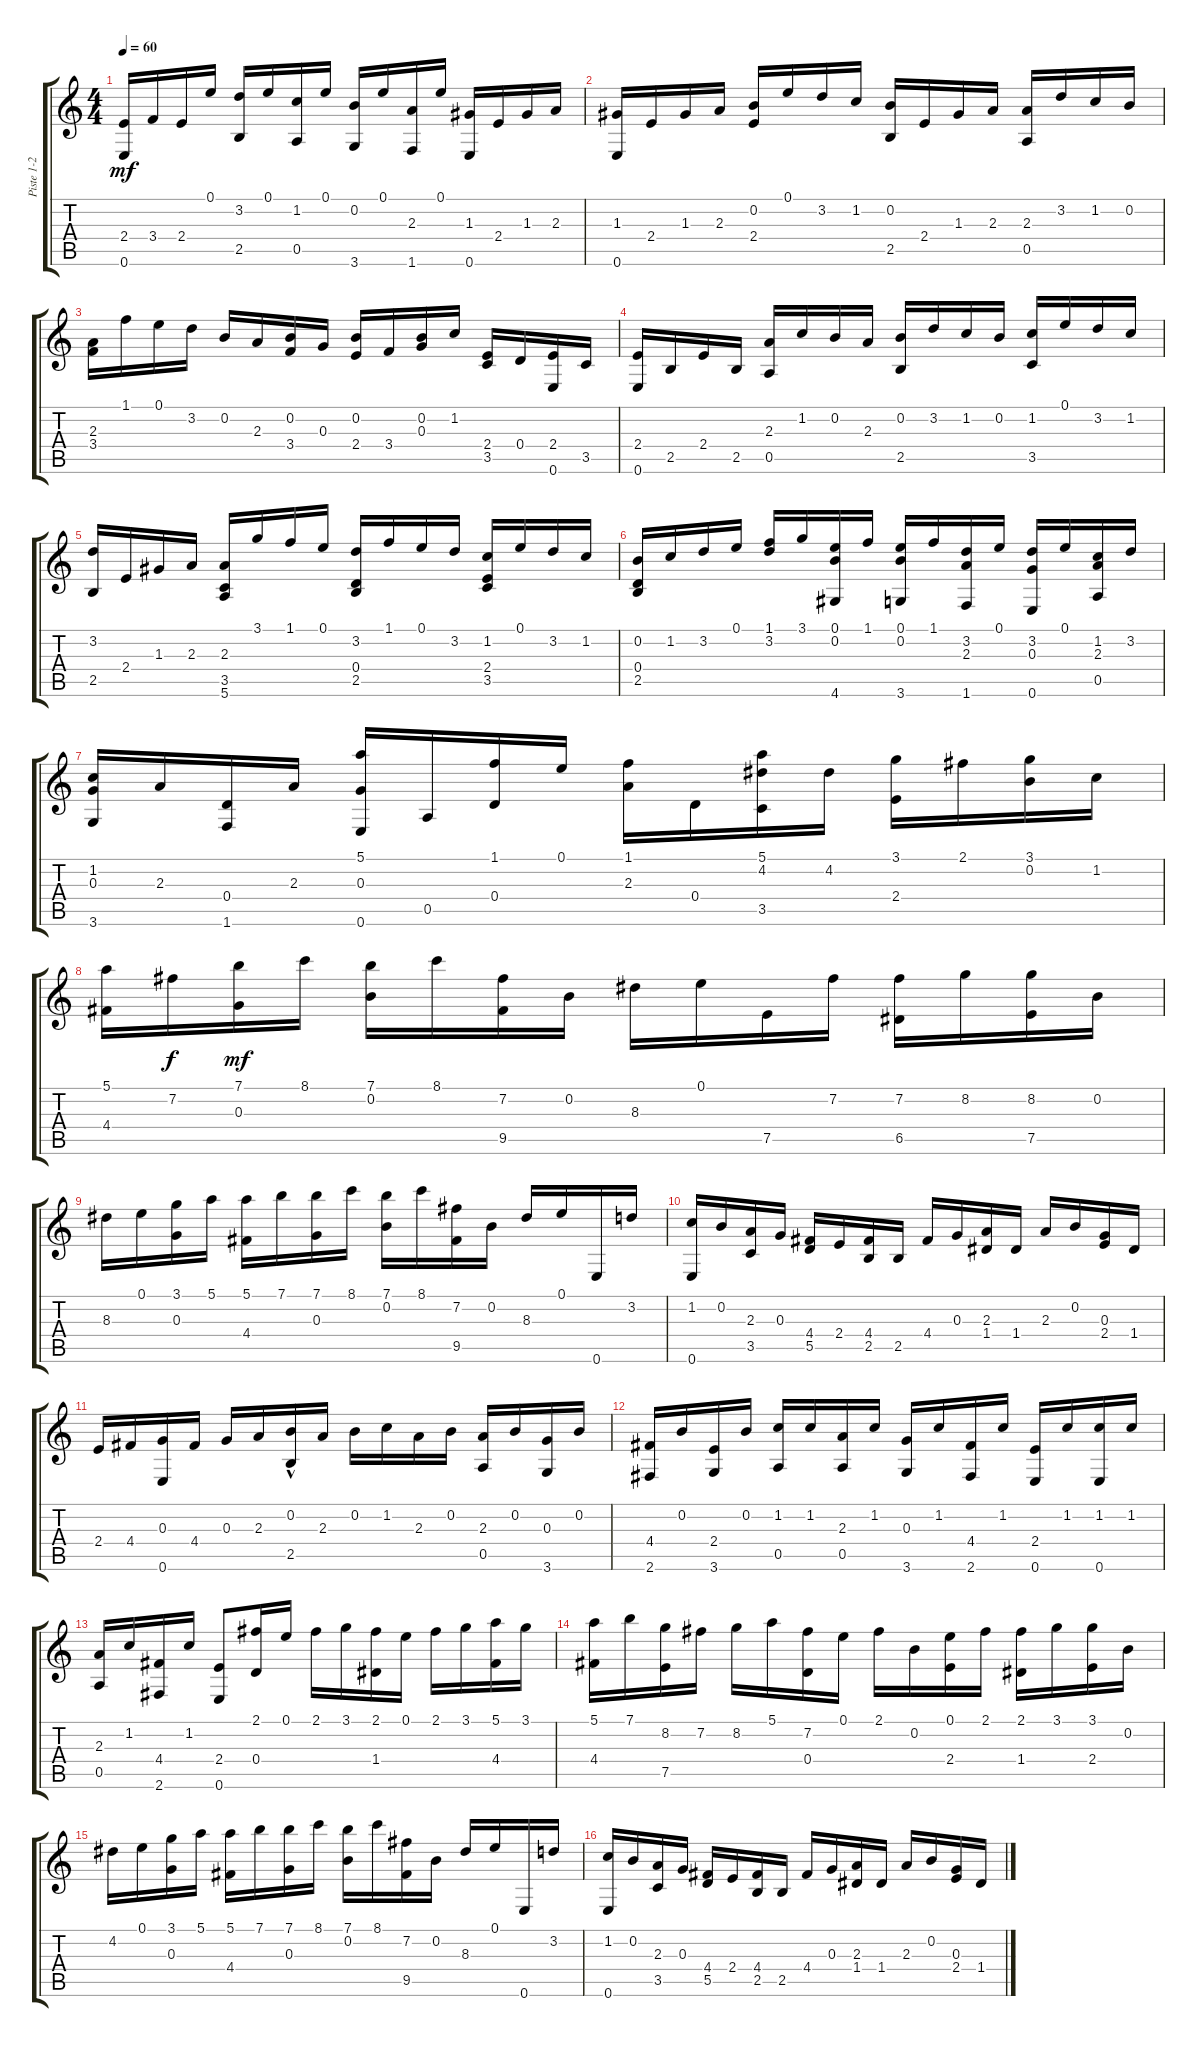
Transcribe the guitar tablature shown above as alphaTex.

\track ("Piste 1-2" "Piste 1-2") {instrument acousticguitarnylon}
\staff {score tabs}
\tuning (E4 B3 G3 D3 A2 E2) {hide}
\ts (4 4)
\tempo 60
\clef g2
\ks c
(2.4 0.6).16{dy mf} 3.4.16 2.4.16 0.1.16 (3.2 2.5).16 0.1.16 (1.2 0.5).16 0.1.16 (0.2 3.6).16 0.1.16 (2.3 1.6).16 0.1.16 (1.3 0.6).16 2.4.16 1.3.16 2.3.16 |
(1.3 0.6).16 2.4.16 1.3.16 2.3.16 (0.2 2.4).16 0.1.16 3.2.16 1.2.16 (0.2 2.5).16 2.4.16 1.3.16 2.3.16 (2.3 0.5).16 3.2.16 1.2.16 0.2.16 |
(2.3 3.4).16 1.1.16 0.1.16 3.2.16 0.2.16 2.3.16 (0.2 3.4).16 0.3.16 (0.2 2.4).16 3.4.16 (0.2 0.3).16 1.2.16 (2.4 3.5).16 0.4.16 (2.4 0.6).16 3.5.16 |
(2.4 0.6).16 2.5.16 2.4.16 2.5.16 (2.3 0.5).16 1.2.16 0.2.16 2.3.16 (0.2 2.5).16 3.2.16 1.2.16 0.2.16 (1.2 3.5).16 0.1.16 3.2.16 1.2.16 |
(3.2 2.5).16 2.4.16 1.3.16 2.3.16 (2.3 3.5 5.6).16 3.1.16 1.1.16 0.1.16 (3.2 0.4 2.5).16 1.1.16 0.1.16 3.2.16 (1.2 2.4 3.5).16 0.1.16 3.2.16 1.2.16 |
(0.2 0.4 2.5).16 1.2.16 3.2.16 0.1.16 (1.1 3.2).16 3.1.16 (0.1 0.2 4.6).16 1.1.16 (0.1 0.2 3.6).16 1.1.16 (3.2 2.3 1.6).16 0.1.16 (3.2 0.3 0.6).16 0.1.16 (1.2 2.3 0.5).16 3.2.16 |
(1.2 0.3 3.6).16 2.3.16 (0.4 1.6).16 2.3.16 (5.1 0.3 0.6).16 0.5.16 (1.1 0.4).16 0.1.16 (1.1 2.3).16 0.4.16 (5.1 4.2 3.5).16 4.2.16 (3.1 2.4).16 2.1.16 (3.1 0.2).16 1.2.16 |
(5.1 4.4).16 7.2.16{dy f} (7.1 0.3).16{dy mf} 8.1.16 (7.1 0.2).16 8.1.16 (7.2 9.5).16 0.2.16 8.3.16 0.1.16 7.5.16 7.2.16 (7.2 6.5).16 8.2.16 (8.2 7.5).16 0.2.16 |
8.3.16 0.1.16 (3.1 0.3).16 5.1.16 (5.1 4.4).16 7.1.16 (7.1 0.3).16 8.1.16 (7.1 0.2).16 8.1.16 (7.2 9.5).16 0.2.16 8.3.16 0.1.16 0.6.16 3.2.16 |
(1.2 0.6).16 0.2.16 (2.3 3.5).16 0.3.16 (4.4 5.5).16 2.4.16 (4.4 2.5).16 2.5.16 4.4.16 0.3.16 (2.3 1.4).16 1.4.16 2.3.16 0.2.16 (0.3 2.4).16 1.4.16 |
2.4.16 4.4.16 (0.3 0.6).16 4.4.16 0.3.16 2.3.16 (0.2 2.5{hac}).16 2.3.16 0.2.16 1.2.16 2.3.16 0.2.16 (2.3 0.5).16 0.2.16 (0.3 3.6).16 0.2.16 |
(4.4 2.6).16 0.2.16 (2.4 3.6).16 0.2.16 (1.2 0.5).16 1.2.16 (2.3 0.5).16 1.2.16 (0.3 3.6).16 1.2.16 (4.4 2.6).16 1.2.16 (2.4 0.6).16 1.2.16 (1.2 0.6).16 1.2.16 |
(2.3 0.5).16 1.2.16 (4.4 2.6).16 1.2.16 (2.4 0.6).8 (2.1 0.4).16 0.1.16 2.1.16 3.1.16 (2.1 1.4).16 0.1.16 2.1.16 3.1.16 (5.1 4.4).16 3.1.16 |
(5.1 4.4).16 7.1.16 (8.2 7.5).16 7.2.16 8.2.16 5.1.16 (7.2 0.4).16 0.1.16 2.1.16 0.2.16 (0.1 2.4).16 2.1.16 (2.1 1.4).16 3.1.16 (3.1 2.4).16 0.2.16 |
4.2.16 0.1.16 (3.1 0.3).16 5.1.16 (5.1 4.4).16 7.1.16 (7.1 0.3).16 8.1.16 (7.1 0.2).16 8.1.16 (7.2 9.5).16 0.2.16 8.3.16 0.1.16 0.6.16 3.2.16 |
(1.2 0.6).16 0.2.16 (2.3 3.5).16 0.3.16 (4.4 5.5).16 2.4.16 (4.4 2.5).16 2.5.16 4.4.16 0.3.16 (2.3 1.4).16 1.4.16 2.3.16 0.2.16 (0.3 2.4).16 1.4.16
